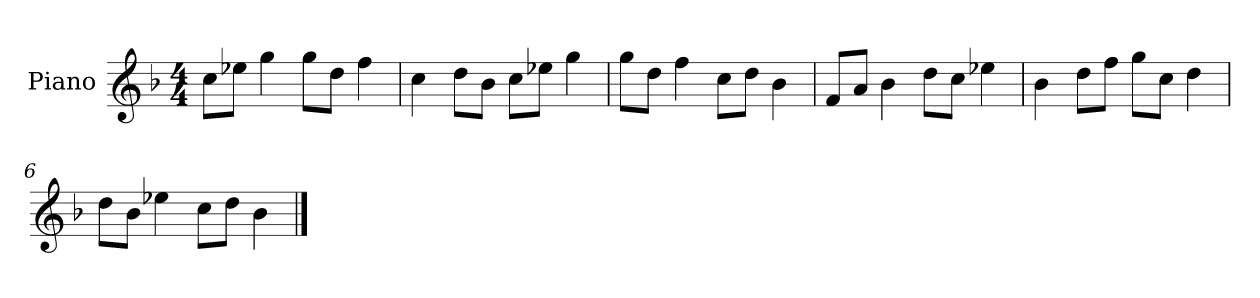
**kern
*part1
*staff1
*I"Piano
*I'P-no
*clefG2
*k[b-]
*M4/4
*MM90
=1
8cc\L
8ee-X\J
4gg\
8gg\L
8dd\J
4ff\
=2
4cc\
8dd\L
8b-\J
8cc\L
8ee-X\J
4gg\
=3
8gg\L
8dd\J
4ff\
8cc\L
8dd\J
4b-\
=4
8f/L
8a/J
4b-\
8dd\L
8cc\J
4ee-X\
=5
4b-\
8dd\L
8ff\J
8gg\L
8cc\J
4dd\
!!LO:LB:g=z
=6
8dd\L
8b-\J
4ee-X\
8cc\L
8dd\J
4b-\
==
*-
